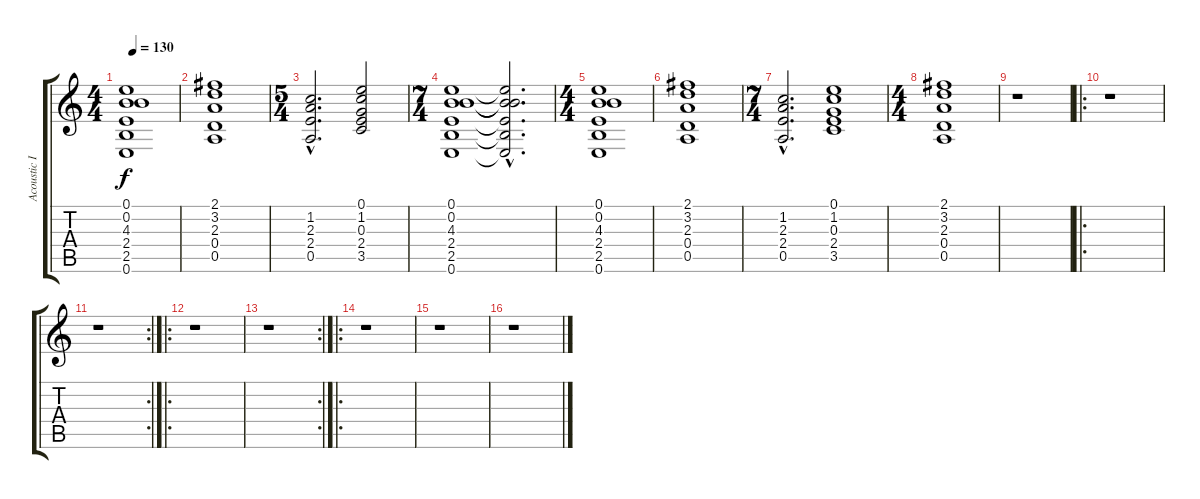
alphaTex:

\track ("Acoustic Intro" "Acoustic I") {instrument acousticguitarsteel}
\staff {score tabs}
\tuning (E4 B3 G3 D3 A2 E2) {hide}
\ts (4 4)
\tempo 130
\clef g2
\ks c
(0.1 0.2 4.3 2.4 2.5 0.6).1{dy f instrument acousticguitarsteel} |
(2.1 3.2 2.3 0.4 0.5).1 |
\ts (5 4)
(1.2{hac} 2.3{hac} 2.4{hac} 0.5{hac}).2{d} (0.1 1.2 0.3 2.4 3.5).2 |
\ts (7 4)
(0.1 0.2 4.3 2.4 2.5 0.6).1 (0.1{hac t} 0.2{hac t} 4.3{hac t} 2.4{hac t} 2.5{hac t} 0.6{hac t}).2{d} |
\ts (4 4)
(0.1 0.2 4.3 2.4 2.5 0.6).1 |
(2.1 3.2 2.3 0.4 0.5).1 |
\ts (7 4)
(1.2{hac} 2.3{hac} 2.4{hac} 0.5{hac}).2{d} (0.1 1.2 0.3 2.4 3.5).1 |
\ts (4 4)
(2.1 3.2 2.3 0.4 0.5).1 |
r.1 |
\ro
r.1 |
\rc 2
r.1 |
\ro
r.1 |
\rc 2
r.1 |
\ro
r.1 |
r.1 |
r.1
